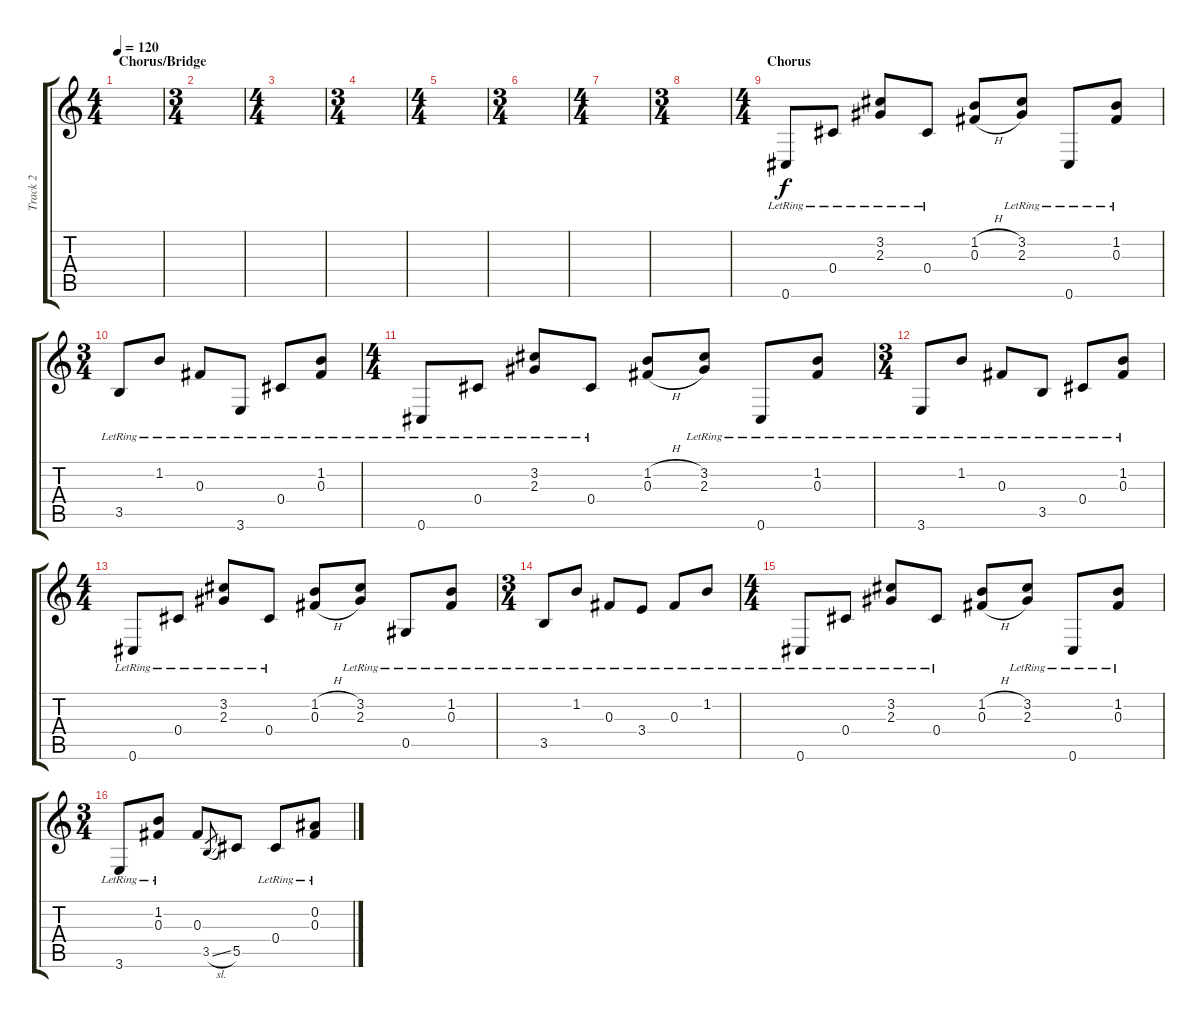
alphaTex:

\track ("Track 2" "Track 2") {instrument acousticguitarsteel}
\staff {score tabs}
\tuning (Eb4 Bb3 Gb3 Db3 Ab2 Db2) {hide}
\ts (4 4)
\section ("" "Chorus/Bridge")
\tempo 120
\clef g2
\ks c
|
\ts (3 4)
|
\ts (4 4)
|
\ts (3 4)
|
\ts (4 4)
|
\ts (3 4)
|
\ts (4 4)
|
\ts (3 4)
|
\ts (4 4)
\section ("" "Chorus")
0.6{lr}.8 0.4{lr}.8 (3.2{lr} 2.3{lr}).8 0.4{lr}.8 (1.2{h} 0.3{h}).8 (3.2{lr} 2.3{lr}).8 0.6{lr}.8 (1.2{lr} 0.3{lr}).8 |
\ts (3 4)
3.5{lr}.8 1.2{lr}.8 0.3{lr}.8 3.6{lr}.8 0.4{lr}.8 (1.2{lr} 0.3{lr}).8 |
\ts (4 4)
0.6{lr}.8 0.4{lr}.8 (3.2{lr} 2.3{lr}).8 0.4{lr}.8 (1.2{h} 0.3{h}).8 (3.2{lr} 2.3{lr}).8 0.6{lr}.8 (1.2{lr} 0.3{lr}).8 |
\ts (3 4)
3.6{lr}.8 1.2{lr}.8 0.3{lr}.8 3.5{lr}.8 0.4{lr}.8 (1.2{lr} 0.3{lr}).8 |
\ts (4 4)
0.6{lr}.8 0.4{lr}.8 (3.2{lr} 2.3{lr}).8 0.4{lr}.8 (1.2{h} 0.3{h}).8 (3.2{lr} 2.3{lr}).8 0.5{lr}.8 (1.2{lr} 0.3{lr}).8 |
\ts (3 4)
3.5{lr}.8 1.2{lr}.8 0.3{lr}.8 3.4{lr}.8 0.3{lr}.8 1.2{lr}.8 |
\ts (4 4)
0.6{lr}.8 0.4{lr}.8 (3.2{lr} 2.3{lr}).8 0.4{lr}.8 (1.2{h} 0.3{h}).8 (3.2{lr} 2.3{lr}).8 0.6{lr}.8 (1.2{lr} 0.3{lr}).8 |
\ts (3 4)
3.6{lr}.8 (1.2{lr} 0.3{lr}).8 0.3.8 3.5{sl}.8{gr} 5.5.8 0.4{lr}.8 (0.2{lr} 0.3{lr}).8
